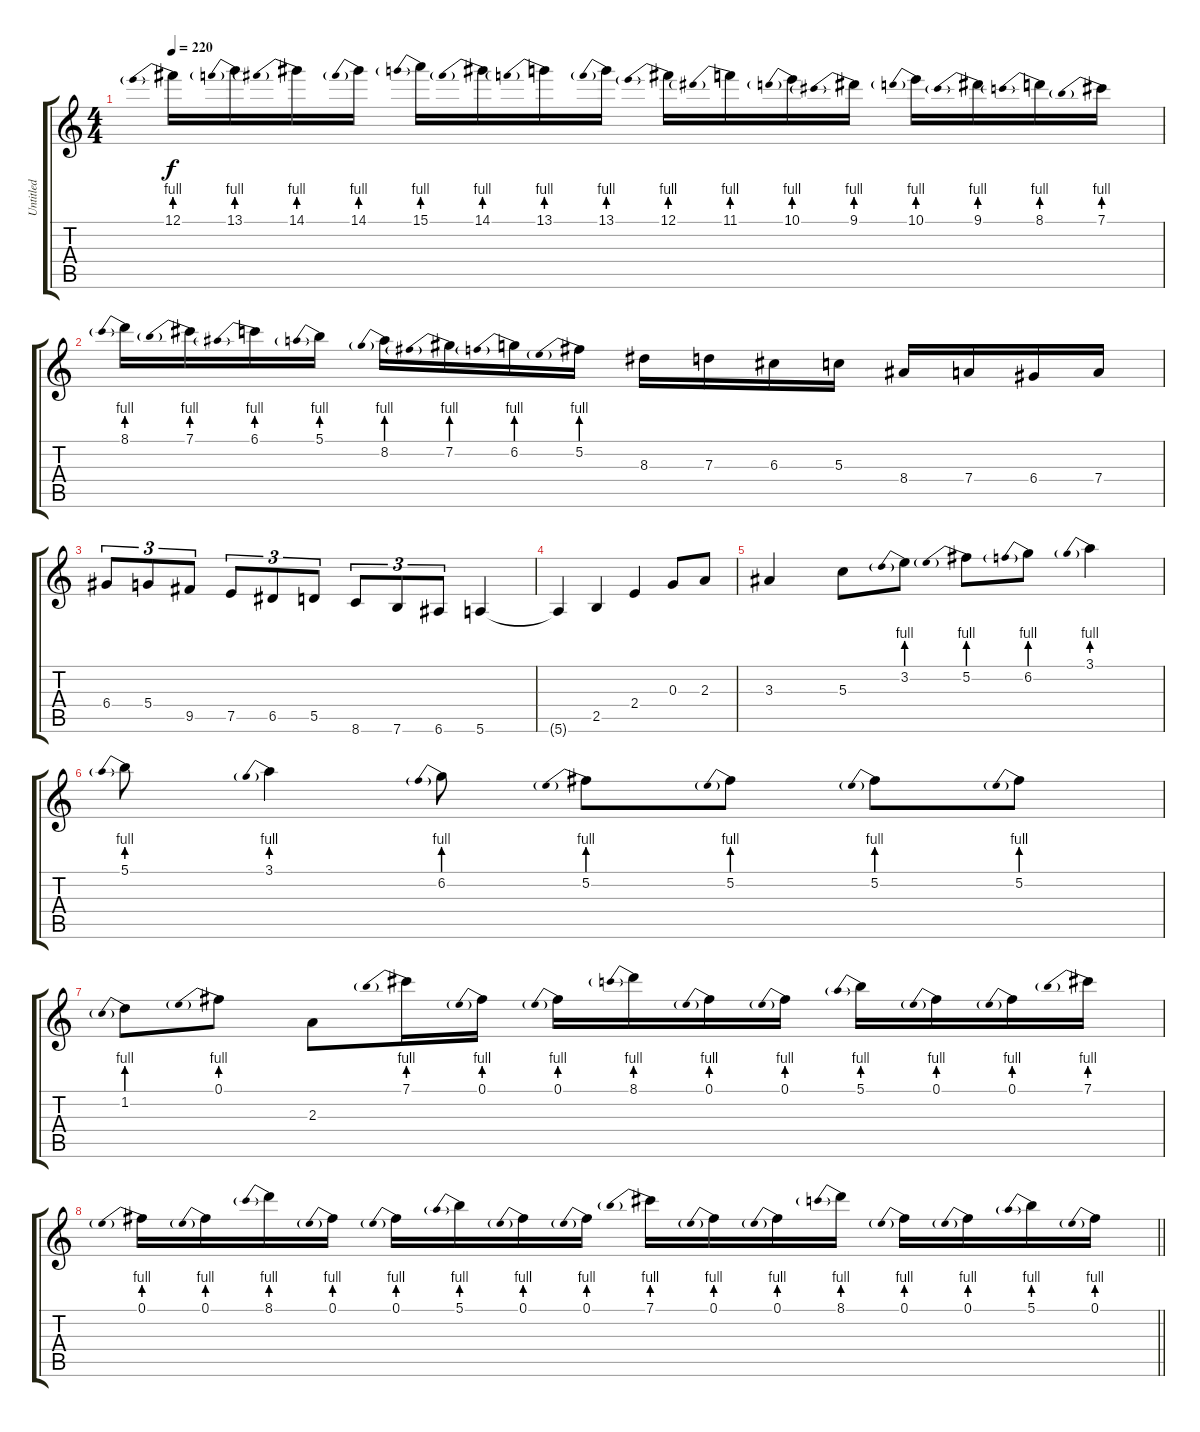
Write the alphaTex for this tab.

\track ("Untitled" "Untitled") {instrument acousticguitarsteel}
\staff {score tabs}
\tuning (E4 B3 G3 D3 A2 E2) {hide}
\ts (4 4)
\tempo 220
\clef g2
\ks c
12.1{be (prebend 0 4 60 4)}.16{dy f} 13.1{be (prebend 0 4 60 4)}.16 14.1{be (prebend 0 4 60 4)}.16 14.1{be (prebend 0 4 60 4)}.16 15.1{be (prebend 0 4 60 4)}.16 14.1{be (prebend 0 4 60 4)}.16 13.1{be (prebend 0 4 60 4)}.16 13.1{be (prebend 0 4 60 4)}.16 12.1{be (prebend 0 4 60 4)}.16 11.1{be (prebend 0 4 60 4)}.16 10.1{be (prebend 0 4 60 4)}.16 9.1{be (prebend 0 4 60 4)}.16 10.1{be (prebend 0 4 60 4)}.16 9.1{be (prebend 0 4 60 4)}.16 8.1{be (prebend 0 4 60 4)}.16 7.1{be (prebend 0 4 60 4)}.16 |
8.1{be (prebend 0 4 60 4)}.16 7.1{be (prebend 0 4 60 4)}.16 6.1{be (prebend 0 4 60 4)}.16 5.1{be (prebend 0 4 60 4)}.16 8.2{be (prebend 0 4 60 4)}.16 7.2{be (prebend 0 4 60 4)}.16 6.2{be (prebend 0 4 60 4)}.16 5.2{be (prebend 0 4 60 4)}.16 8.3.16 7.3.16 6.3.16 5.3.16 8.4.16 7.4.16 6.4.16 7.4.16 |
6.4.8{tu (3 2)} 5.4.8{tu (3 2)} 9.5.8{tu (3 2)} 7.5.8{tu (3 2)} 6.5.8{tu (3 2)} 5.5.8{tu (3 2)} 8.6.8{tu (3 2)} 7.6.8{tu (3 2)} 6.6.8{tu (3 2)} 5.6.4 |
5.6{t}.4 2.5.4 2.4.4 0.3.8 2.3.8 |
3.3.4 5.3.8 3.2{be (prebend 0 4 60 4)}.8 5.2{be (prebend 0 4 60 4)}.8 6.2{be (prebend 0 4 60 4)}.8 3.1{be (prebend 0 4 60 4)}.4 |
5.1{be (prebend 0 4 60 4)}.8 3.1{be (prebend 0 4 60 4)}.4 6.2{be (prebend 0 4 60 4)}.8 5.2{be (prebend 0 4 60 4)}.8 5.2{be (prebend 0 4 60 4)}.8 5.2{be (prebend 0 4 60 4)}.8 5.2{be (prebend 0 4 60 4)}.8 |
1.2{be (prebend 0 4 60 4)}.8 0.1{be (prebend 0 4 60 4)}.8 2.3.8 7.1{be (prebend 0 4 60 4)}.16 0.1{be (prebend 0 4 60 4)}.16 0.1{be (prebend 0 4 60 4)}.16 8.1{be (prebend 0 4 60 4)}.16 0.1{be (prebend 0 4 60 4)}.16 0.1{be (prebend 0 4 60 4)}.16 5.1{be (prebend 0 4 60 4)}.16 0.1{be (prebend 0 4 60 4)}.16 0.1{be (prebend 0 4 60 4)}.16 7.1{be (prebend 0 4 60 4)}.16 |
\barLineRight lightlight
0.1{be (prebend 0 4 60 4)}.16 0.1{be (prebend 0 4 60 4)}.16 8.1{be (prebend 0 4 60 4)}.16 0.1{be (prebend 0 4 60 4)}.16 0.1{be (prebend 0 4 60 4)}.16 5.1{be (prebend 0 4 60 4)}.16 0.1{be (prebend 0 4 60 4)}.16 0.1{be (prebend 0 4 60 4)}.16 7.1{be (prebend 0 4 60 4)}.16 0.1{be (prebend 0 4 60 4)}.16 0.1{be (prebend 0 4 60 4)}.16 8.1{be (prebend 0 4 60 4)}.16 0.1{be (prebend 0 4 60 4)}.16 0.1{be (prebend 0 4 60 4)}.16 5.1{be (prebend 0 4 60 4)}.16 0.1{be (prebend 0 4 60 4)}.16
